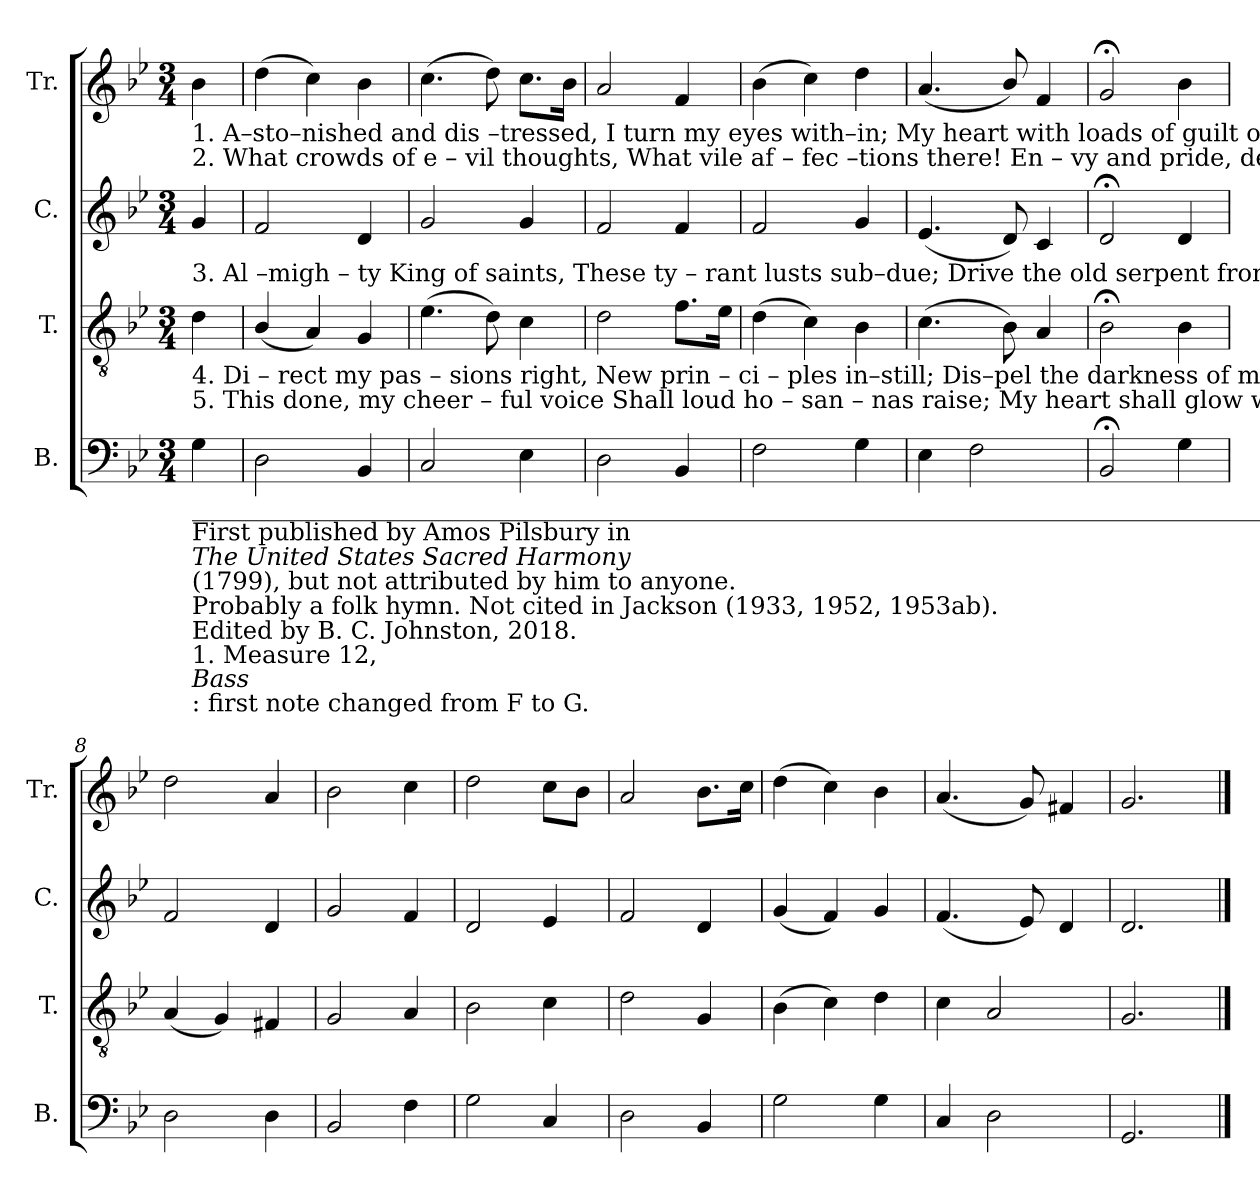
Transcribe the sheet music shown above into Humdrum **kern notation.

**kern	**kern	**kern	**kern
*part4	*part3	*part2	*part1
*staff4	*staff3	*staff2	*staff1
*I"B.	*I"T.	*I"C.	*I"Tr.
*I'B.	*I'T.	*I'C.	*I'Tr.
*clefF4	*clefGv2	*clefG2	*clefG2
*k[b-e-]	*k[b-e-]	*k[b-e-]	*k[b-e-]
*M3/4	*M3/4	*M3/4	*M3/4
*MM100	*MM100	*MM100	*MM100
=1	=1	=1	=1
!	!	!	!LO:TX:b:t=1.  A–sto–nished  and       dis –tressed,   I       turn   my    eyes     with–in;  My  heart  with  loads of guilt oppressed,  The source   of    eve    –      ry     sin.
!	!	!	!LO:TX:b:t=2. What crowds of  e  –   vil   thoughts,  What  vile  af – fec –tions there!   En – vy   and  pride, de–ceit  and   guile,   Dis –trust  and   sla     –    vish   fear.
!	!	!LO:TX:b:t=3. Al –migh – ty   King      of    saints,  These    ty  – rant  lusts     sub–due;  Drive  the  old  serpent  from  his  seat,  And     all     my    powers      re – new.	!
!	!LO:TX:b:t=4. Di – rect   my   pas   –   sions   right,  New   prin –  ci  – ples       in–still;  Dis–pel    the  darkness   of  my  mind,  And    bow    my   stub – born        will.	!	!
!	!LO:TX:b:t=5. This done, my   cheer –  ful     voice    Shall  loud    ho – san  – nas  raise; My  heart shall glow with gra–ti–tude,   My     lips     be   filled   with       praise.	!	!
!LO:TX:b:t=________________________________________________________________________________________	!	!	!
!LO:TX:b:t=First published by Amos Pilsbury in	!	!	!
!LO:TX:b:i:t=The United States Sacred Harmony	!	!	!
!LO:TX:b:t=(1799), but not attributed by him to anyone.	!	!	!
!LO:TX:b:t=Probably a folk hymn. Not cited in Jackson (1933, 1952, 1953ab).	!	!	!
!LO:TX:b:t=Edited by B. C. Johnston, 2018.	!	!	!
!LO:TX:b:t=1. Measure 12,	!	!	!
!LO:TX:b:i:t=Bass	!	!	!
!LO:TX:b:t=&colon; first note changed from F to G.	!	!	!
4G\	4d\	4g/	4b-\
=2	=2	=2	=2
2D\	(4B-/	2f/	(4dd\
.	4A/)	.	4cc\)
4BB-/	4G/	4d/	4b-\
=3	=3	=3	=3
2C/	(4.e-\	2g/	(4.cc\
.	8d\)	.	8dd\)
4E-\	4c\	4g/	8.cc\L
.	.	.	16b-\Jk
=4	=4	=4	=4
2D\	2d\	2f/	2a/
4BB-/	8.f\L	4f/	4f/
.	16e-\Jk	.	.
=5	=5	=5	=5
2F\	(4d\	2f/	(4b-\
.	4c\)	.	4cc\)
4G\	4B-\	4g/	4dd\
=6	=6	=6	=6
4E-\	(4.c\	(4.e-/	(4.a/
2F\	.	.	.
.	8B-\)	8d/)	8b-/)
.	4A/	4c/	4f/
=7	=7	=7	=7
2BB-;</	2B-;<\	2d;</	2g;</
4G\	4B-\	4d/	4b-\
=8	=8	=8	=8
2D\	(4A/	2f/	2dd\
.	4G/)	.	.
4D\	4F#X/	4d/	4a/
=9	=9	=9	=9
2BB-/	2G/	2g/	2b-\
4F\	4A/	4f/	4cc\
=10	=10	=10	=10
2G\	2B-\	2d/	2dd\
4C/	4c\	4e-/	8cc\L
.	.	.	8b-\J
=11	=11	=11	=11
2D\	2d\	2f/	2a/
4BB-/	4G/	4d/	8.b-\L
.	.	.	16cc\Jk
=12	=12	=12	=12
2G\	(4B-\	(4g/	(4dd\
.	4c\)	4f/)	4cc\)
4G\	4d\	4g/	4b-\
=13	=13	=13	=13
4C/	4c\	(4.f/	(4.a/
2D\	2A/	.	.
.	.	8e-/)	8g/)
.	.	4d/	4f#X/
=14	=14	=14	=14
2.GG/	2.G/	2.d/	2.g/
==	==	==	==
*-	*-	*-	*-
